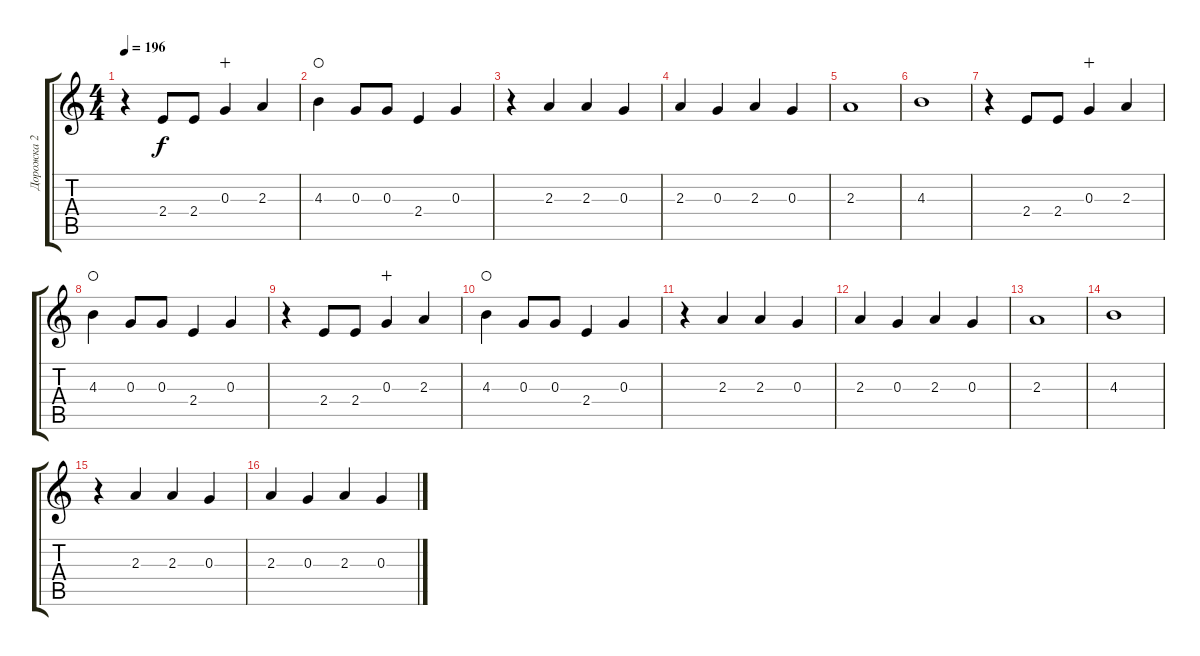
\track ("Дорожка 2" "Дорожка 2") {instrument overdrivenguitar}
\staff {score tabs}
\tuning (E4 B3 G3 D3 A2 E2) {hide}
\ts (4 4)
\tempo 196
\clef g2
\ks c
r.4{dy f} 2.4.8 2.4.8 0.3.4{wahc} 2.3.4 |
4.3.4{waho} 0.3.8 0.3.8 2.4.4 0.3.4 |
r.4 2.3.4 2.3.4 0.3.4 |
2.3.4 0.3.4 2.3.4 0.3.4 |
2.3.1 |
4.3.1 |
r.4 2.4.8 2.4.8 0.3.4{wahc} 2.3.4 |
4.3.4{waho} 0.3.8 0.3.8 2.4.4 0.3.4 |
r.4 2.4.8 2.4.8 0.3.4{wahc} 2.3.4 |
4.3.4{waho} 0.3.8 0.3.8 2.4.4 0.3.4 |
r.4 2.3.4 2.3.4 0.3.4 |
2.3.4 0.3.4 2.3.4 0.3.4 |
2.3.1 |
4.3.1 |
r.4 2.3.4 2.3.4 0.3.4 |
2.3.4 0.3.4 2.3.4 0.3.4
